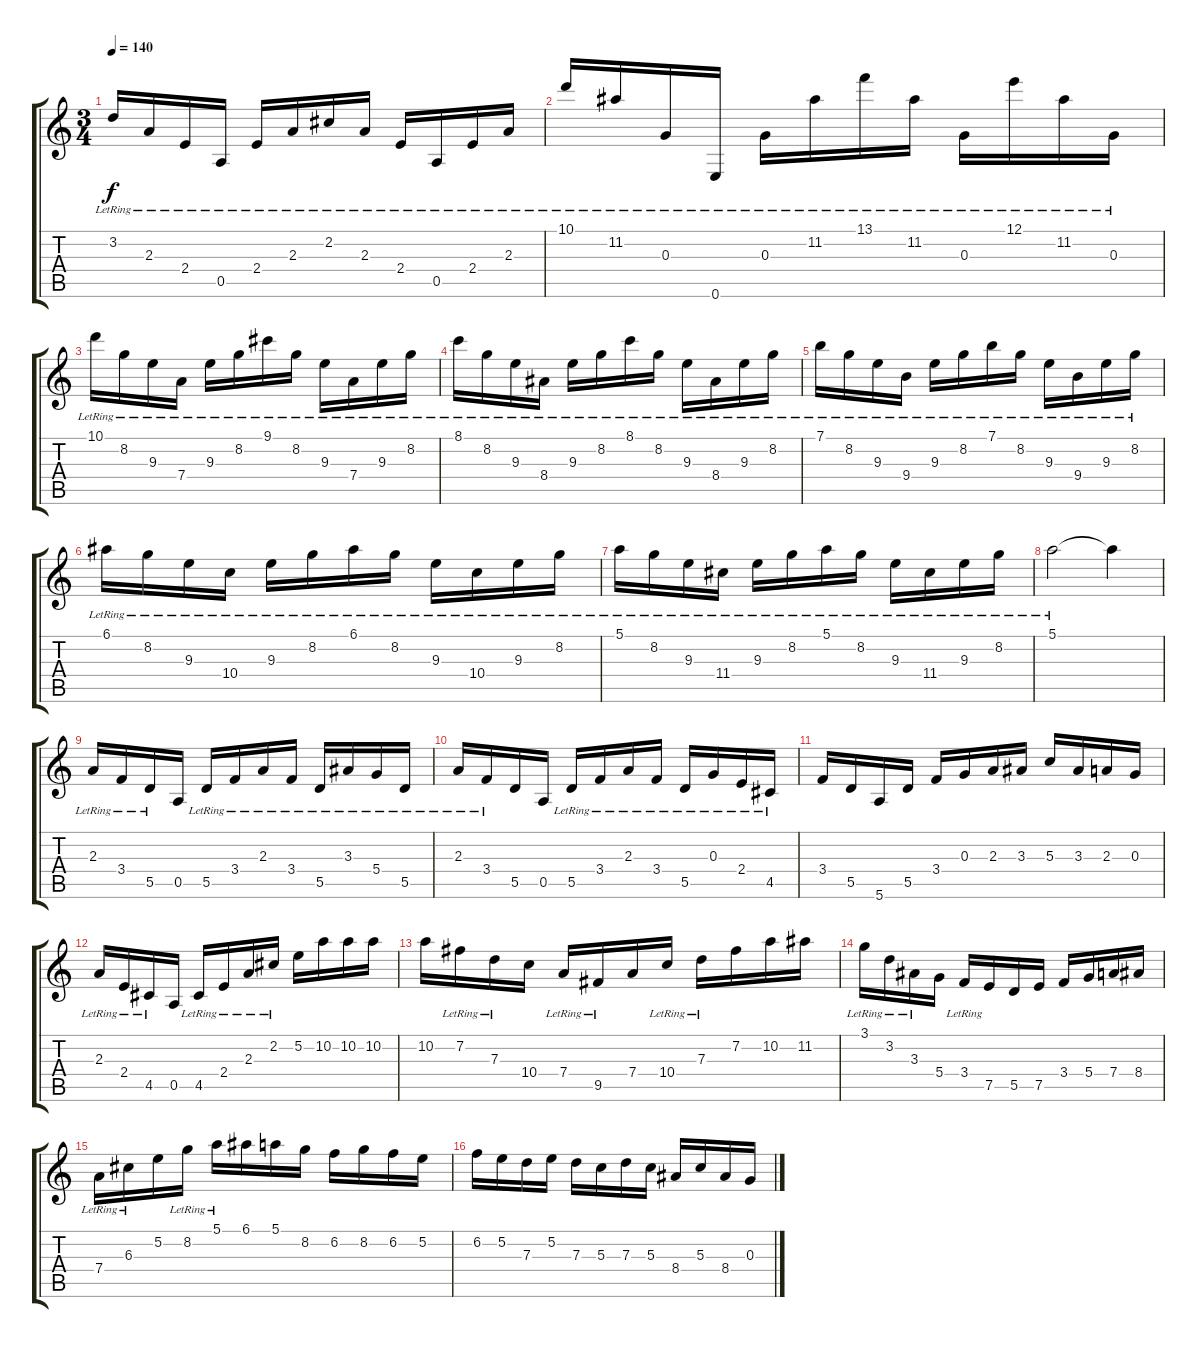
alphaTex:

\track "" {instrument acousticguitarnylon}
\staff {score tabs}
\tuning (E4 B3 G3 D3 A2 E2) {hide}
\ts (3 4)
\tempo 140
\clef g2
\ks c
3.2{lr}.16{dy f} 2.3{lr}.16 2.4{lr}.16 0.5{lr}.16 2.4{lr}.16 2.3{lr}.16 2.2{lr}.16 2.3{lr}.16 2.4{lr}.16 0.5{lr}.16 2.4{lr}.16 2.3{lr}.16 |
10.1{lr}.16 11.2{lr}.16 0.3{lr}.16 0.6{lr}.16 0.3{lr}.16 11.2{lr}.16 13.1{lr}.16 11.2{lr}.16 0.3{lr}.16 12.1{lr}.16 11.2{lr}.16 0.3{lr}.16 |
10.1{lr}.16 8.2{lr}.16 9.3{lr}.16 7.4{lr}.16 9.3{lr}.16 8.2{lr}.16 9.1{lr}.16 8.2{lr}.16 9.3{lr}.16 7.4{lr}.16 9.3{lr}.16 8.2{lr}.16 |
8.1{lr}.16 8.2{lr}.16 9.3{lr}.16 8.4{lr}.16 9.3{lr}.16 8.2{lr}.16 8.1{lr}.16 8.2{lr}.16 9.3{lr}.16 8.4{lr}.16 9.3{lr}.16 8.2{lr}.16 |
7.1{lr}.16 8.2{lr}.16 9.3{lr}.16 9.4{lr}.16 9.3{lr}.16 8.2{lr}.16 7.1{lr}.16 8.2{lr}.16 9.3{lr}.16 9.4{lr}.16 9.3{lr}.16 8.2{lr}.16 |
6.1{lr}.16 8.2{lr}.16 9.3{lr}.16 10.4{lr}.16 9.3{lr}.16 8.2{lr}.16 6.1{lr}.16 8.2{lr}.16 9.3{lr}.16 10.4{lr}.16 9.3{lr}.16 8.2{lr}.16 |
5.1{lr}.16 8.2{lr}.16 9.3{lr}.16 11.4{lr}.16 9.3{lr}.16 8.2{lr}.16 5.1{lr}.16 8.2{lr}.16 9.3{lr}.16 11.4{lr}.16 9.3{lr}.16 8.2{lr}.16 |
5.1{lr}.2 5.1{t}.4 |
2.3{lr}.16 3.4{lr}.16 5.5{lr}.16 0.5.16 5.5{lr}.16 3.4{lr}.16 2.3{lr}.16 3.4{lr}.16 5.5{lr}.16 3.3{lr}.16 5.4{lr}.16 5.5{lr}.16 |
2.3{lr}.16 3.4{lr}.16 5.5.16 0.5.16 5.5{lr}.16 3.4{lr}.16 2.3{lr}.16 3.4{lr}.16 5.5{lr}.16 0.3{lr}.16 2.4{lr}.16 4.5{lr}.16 |
3.4.16 5.5.16 5.6.16 5.5.16 3.4.16 0.3.16 2.3.16 3.3.16 5.3.16 3.3.16 2.3.16 0.3.16 |
2.3{lr}.16 2.4{lr}.16 4.5{lr}.16 0.5.16 4.5{lr}.16 2.4{lr}.16 2.3{lr}.16 2.2{lr}.16 5.2.16 10.2.16 10.2.16 10.2.16 |
10.2.16 7.2{lr}.16 7.3{lr}.16 10.4.16 7.4{lr}.16 9.5{lr}.16 7.4.16 10.4{lr}.16 7.3{lr}.16 7.2.16 10.2.16 11.2.16 |
3.1{lr}.16 3.2{lr}.16 3.3{lr}.16 5.4.16 3.4{lr}.16 7.5.16 5.5.16 7.5.16 3.4.16 5.4.16 7.4.16 8.4.16 |
7.4{lr}.16 6.3{lr}.16 5.2.16 8.2{lr}.16 5.1{lr}.16 6.1.16 5.1.16 8.2.16 6.2.16 8.2.16 6.2.16 5.2.16 |
6.2.16 5.2.16 7.3.16 5.2.16 7.3.16 5.3.16 7.3.16 5.3.16 8.4.16 5.3.16 8.4.16 0.3.16
